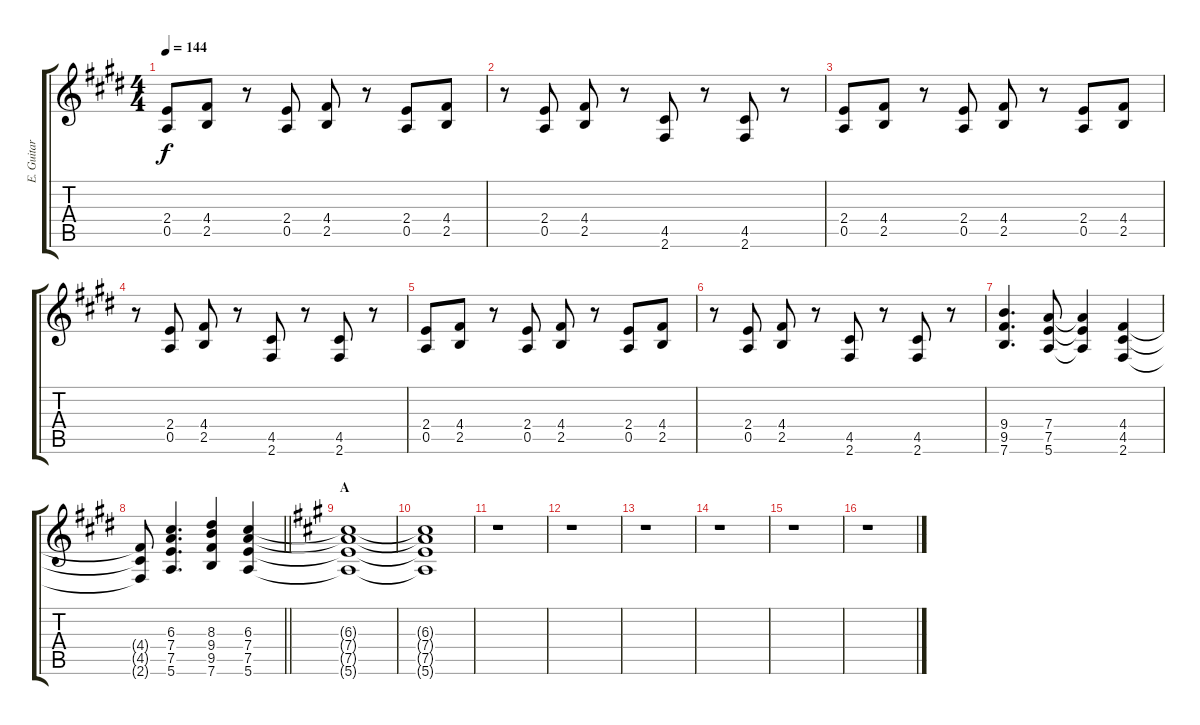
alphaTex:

\track ("E. Guitar II" "E. Guitar ") {instrument overdrivenguitar}
\staff {score tabs}
\tuning (E4 B3 G3 D3 A2 E2) {hide}
\ts (4 4)
\tempo 144
\clef g2
\ks e
(2.4 0.5).8{dy f} (4.4 2.5).8 r.8 (2.4 0.5).8 (4.4 2.5).8 r.8 (2.4 0.5).8 (4.4 2.5).8 |
r.8 (2.4 0.5).8 (4.4 2.5).8 r.8 (4.5 2.6).8 r.8 (4.5 2.6).8 r.8 |
(2.4 0.5).8 (4.4 2.5).8 r.8 (2.4 0.5).8 (4.4 2.5).8 r.8 (2.4 0.5).8 (4.4 2.5).8 |
r.8 (2.4 0.5).8 (4.4 2.5).8 r.8 (4.5 2.6).8 r.8 (4.5 2.6).8 r.8 |
(2.4 0.5).8 (4.4 2.5).8 r.8 (2.4 0.5).8 (4.4 2.5).8 r.8 (2.4 0.5).8 (4.4 2.5).8 |
r.8 (2.4 0.5).8 (4.4 2.5).8 r.8 (4.5 2.6).8 r.8 (4.5 2.6).8 r.8 |
(9.4 9.5 7.6).4{d} (7.4 7.5 5.6).8 (7.4{t} 7.5{t} 5.6{t}).4 (4.4 4.5 2.6).4 |
\barLineRight lightlight
(4.4{t} 4.5{t} 2.6{t}).8 (6.3 7.4 7.5 5.6).4{d} (8.3 9.4 9.5 7.6).4 (6.3 7.4 7.5 5.6).4 |
\section ("" "A")
\ks a
(6.3{t} 7.4{t} 7.5{t} 5.6{t}).1 |
(6.3{t} 7.4{t} 7.5{t} 5.6{t}).1 |
r.1 |
r.1 |
r.1 |
r.1 |
r.1 |
r.1
